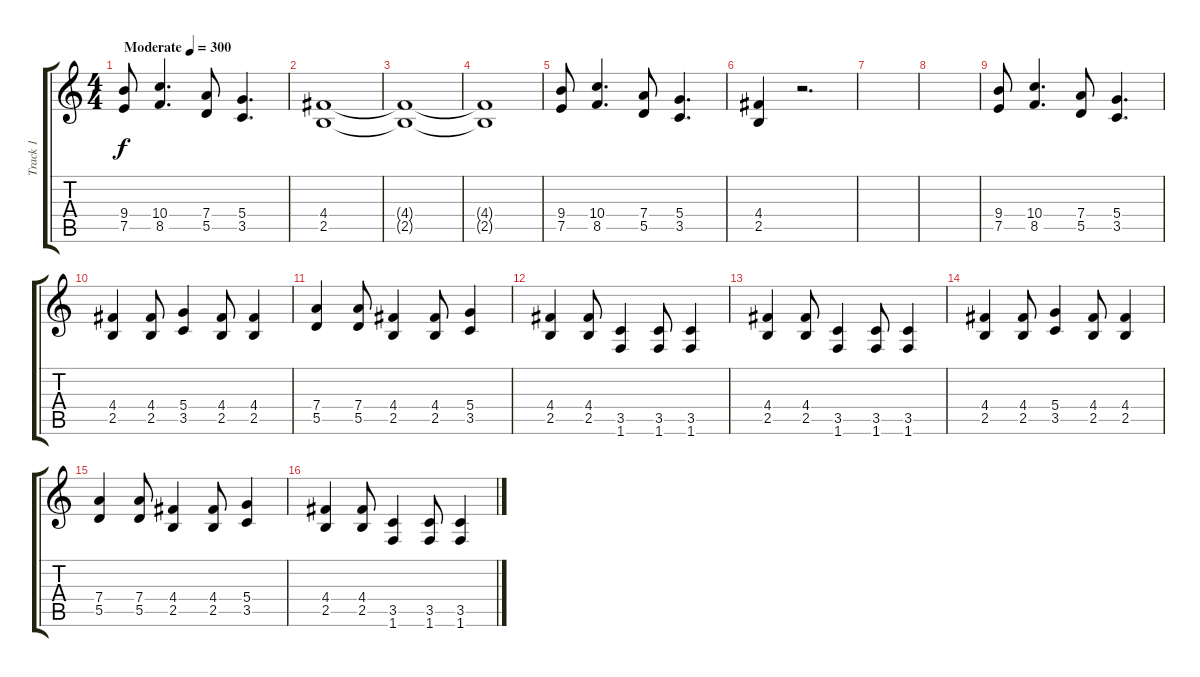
\track ("Track 1" "Track 1") {instrument distortionguitar}
\staff {score tabs}
\tuning (E4 B3 G3 D3 A2 E2) {hide}
\ts (4 4)
\tempo (300 "Moderate")
\clef g2
\ks c
(9.4 7.5).8{dy f instrument distortionguitar} (10.4 8.5).4{d} (7.4 5.5).8 (5.4 3.5).4{d} |
(4.4 2.5).1 |
(4.4{t} 2.5{t}).1 |
(4.4{t} 2.5{t}).1 |
(9.4 7.5).8 (10.4 8.5).4{d} (7.4 5.5).8 (5.4 3.5).4{d} |
(4.4 2.5).4 r.2{d} |
|
|
(9.4 7.5).8 (10.4 8.5).4{d} (7.4 5.5).8 (5.4 3.5).4{d} |
(4.4 2.5).4 (4.4 2.5).8 (5.4 3.5).4 (4.4 2.5).8 (4.4 2.5).4 |
(7.4 5.5).4 (7.4 5.5).8 (4.4 2.5).4 (4.4 2.5).8 (5.4 3.5).4 |
(4.4 2.5).4 (4.4 2.5).8 (3.5 1.6).4 (3.5 1.6).8 (3.5 1.6).4 |
(4.4 2.5).4 (4.4 2.5).8 (3.5 1.6).4 (3.5 1.6).8 (3.5 1.6).4 |
(4.4 2.5).4 (4.4 2.5).8 (5.4 3.5).4 (4.4 2.5).8 (4.4 2.5).4 |
(7.4 5.5).4 (7.4 5.5).8 (4.4 2.5).4 (4.4 2.5).8 (5.4 3.5).4 |
(4.4 2.5).4 (4.4 2.5).8 (3.5 1.6).4 (3.5 1.6).8 (3.5 1.6).4
